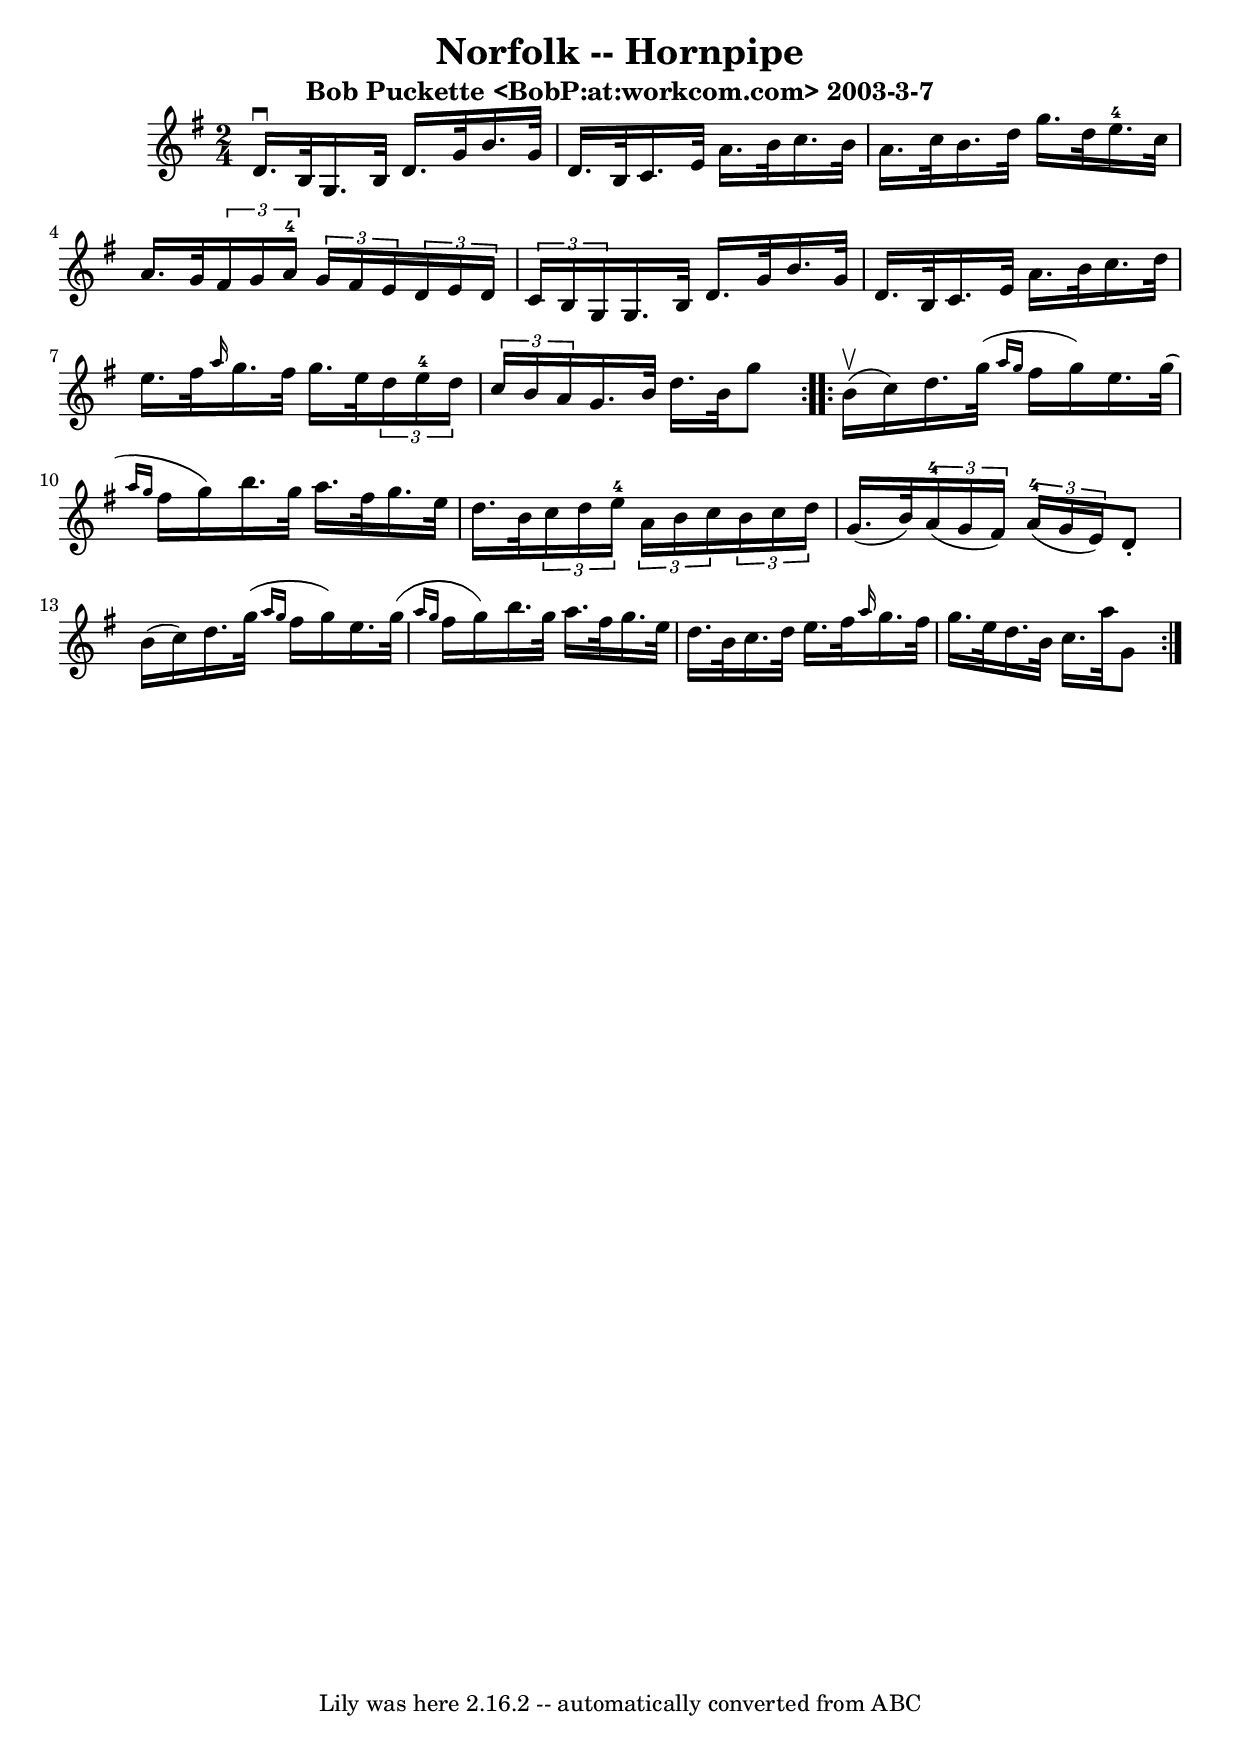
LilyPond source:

\version "2.7.40"
\include "Mammoth.ily"
\header {
	book = "Cole's 1000 Fiddle Tunes"
	crossRefNumber = "1"
	footnotes = ""
	subtitle = "Bob Puckette <BobP:at:workcom.com> 2003-3-7"
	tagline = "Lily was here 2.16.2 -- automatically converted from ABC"
	title = "Norfolk -- Hornpipe"
}
voicedefault =  {
\set Score.defaultBarType = "empty"

\repeat volta 2 {
\time 2/4 \key g \major d'16.^\downbow b32  |
 g16. b32    
d'16. g'32 b'16. g'32 d'16. b32  |
 c'16. e'32    
a'16. b'32 c''16. b'32 a'16. c''32  |
 b'16. d''32    
g''16. d''32 e''16.-4 c''32 a'16. g'32  |
 
\times 2/3 { fis'16 g'16 a'16-4 }   \times 2/3 { g'16 fis'16    
e'16  }   \times 2/3 { d'16 e'16 d'16  }   \times 2/3 { c'16 b16   
 g16  } |
 g16. b32 d'16. g'32 b'16. g'32 d'16.    
b32  |
 c'16. e'32 a'16. b'32 c''16. d''32 e''16.    
fis''32  |
 \grace { a''16  } g''16. fis''32 g''16. e''32   
 \times 2/3 { d''16 e''16-4 d''16  }   \times 2/3 { c''16 b'16   
 a'16  } |
 g'16. b'32 d''16. b'32 g''8    }     
\repeat volta 2 { b'16 (^\upbow c''16) |
 d''16. g''32 (
\grace { a''16 g''16  } fis''16 g''16) e''16. g''32 (
\grace { a''16 g''16  } fis''16 g''16) |
 b''16. g''32 
 a''16. fis''32 g''16. e''32 d''16. b'32  |
 
\times 2/3 { c''16 d''16 e''16-4 }   \times 2/3 { a'16 b'16    
c''16  }   \times 2/3 { b'16 c''16 d''16  } g'16. (b'32) 
|
   \times 2/3 { a'16-4(g'16 fis'16) }   \times 2/3 {    
 a'16-4(g'16 e'16) } d'8 -. b'16 (c''16) |
     
d''16. g''32 (\grace { a''16 g''16  } fis''16 g''16) e''16. 
 g''32 (\grace { a''16 g''16  } fis''16 g''16) |
   
b''16. g''32 a''16. fis''32 g''16. e''32 d''16. b'32  
|
 c''16. d''32 e''16. fis''32  \grace { a''16  } g''16.  
 fis''32 g''16. e''32  |
 d''16. b'32 c''16. a''32    
g'8  }   
}

\score{
    <<

	\context Staff="default"
	{
	    \voicedefault 
	}

    >>
	\layout {
	}
	\midi {}
}
